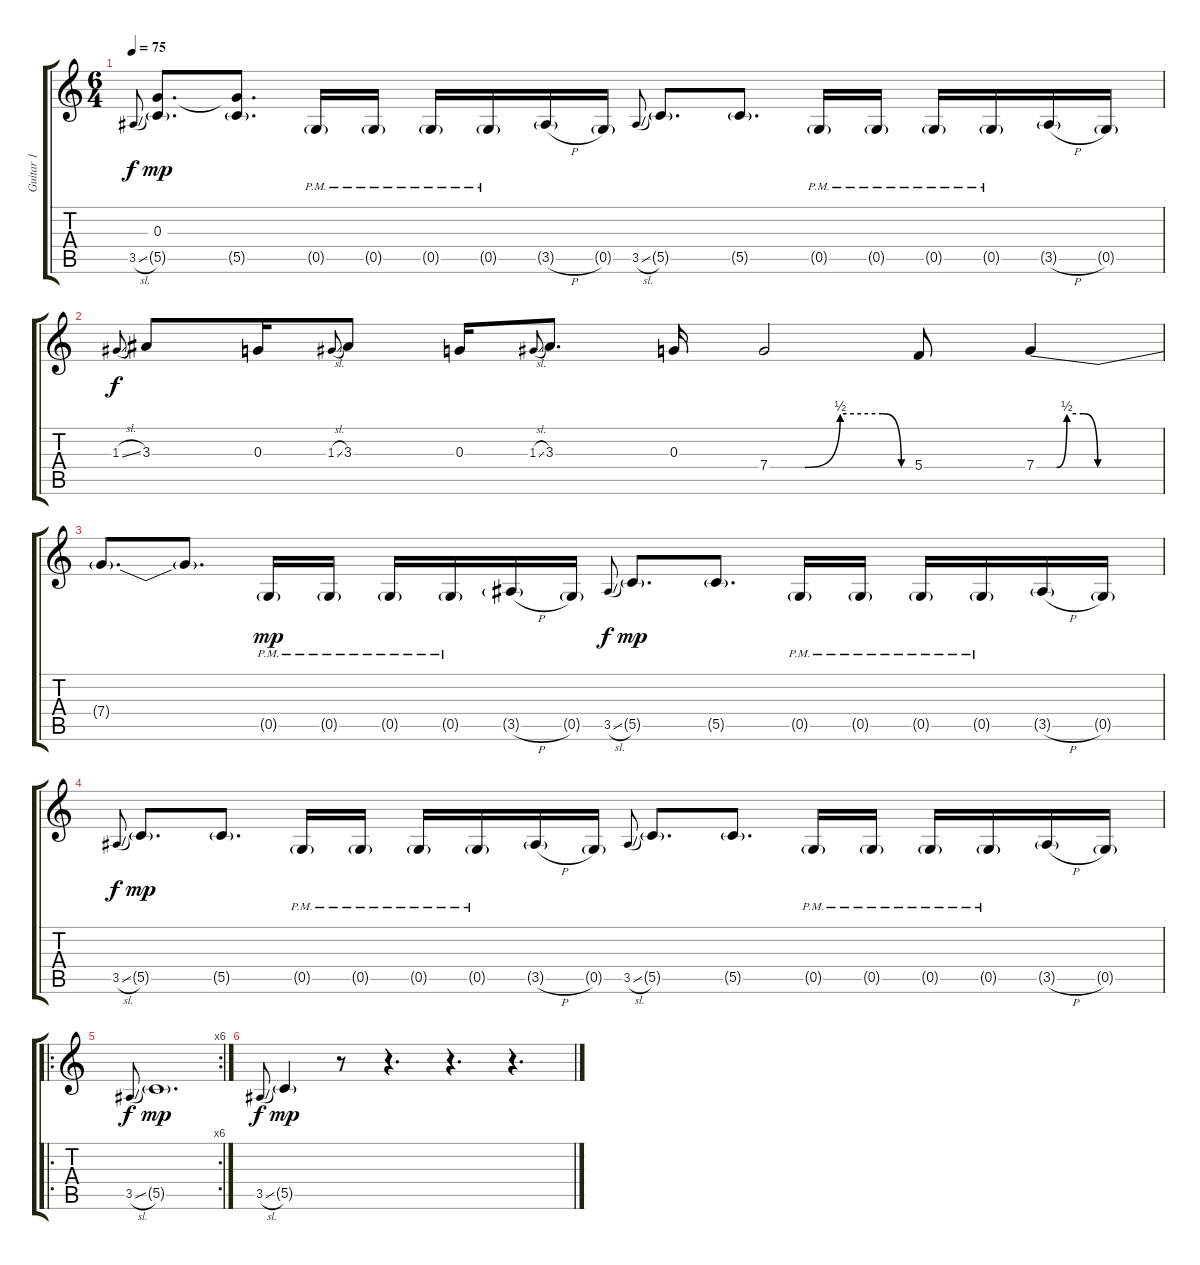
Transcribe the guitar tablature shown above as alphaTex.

\track ("Guitar 1" "Guitar 1") {instrument distortionguitar}
\staff {score tabs}
\tuning (E4 C4 G3 C3 G2 C2) {hide}
\ts (6 4)
\tempo 75
\clef g2
\ks c
3.5{sl}.8{gr onbeat dy f} (0.3 5.5{g}).8{d dy mp} (0.3{t} 5.5{g}).8{d} 0.5{g pm}.16 0.5{g pm}.16 0.5{g pm}.16 0.5{g pm}.16 3.5{h g}.16 0.5{g}.16 3.5{sl}.8{gr onbeat} 5.5{g}.8{d} 5.5{g}.8{d} 0.5{g pm}.16 0.5{g pm}.16 0.5{g pm}.16 0.5{g pm}.16 3.5{h g}.16 0.5{g}.16 |
1.3{sl}.8{gr onbeat dy f} 3.3.8 0.3.16 1.3{sl}.8{gr onbeat} 3.3.8 0.3.16 1.3{sl}.8{gr onbeat} 3.3.8{d} 0.3.16 7.4{be (custom 0 0 15 0 30 2 48 2 56 0 60 0)}.2 5.4.8 7.4{be (custom 0 0 10 0 15 2 23 2 30 0 37 0 50 0 60 0)}.4 |
7.4{t}.8{d} 7.4{t}.8{d} 0.5{g pm}.16{dy mp volume 0} 0.5{g pm}.16 0.5{g pm}.16 0.5{g pm}.16 3.5{h g}.16 0.5{g}.16 3.5{sl}.8{gr onbeat dy f} 5.5{g}.8{d dy mp} 5.5{g}.8{d} 0.5{g pm}.16 0.5{g pm}.16 0.5{g pm}.16 0.5{g pm}.16 3.5{h g}.16 0.5{g}.16 |
3.5{sl}.8{gr onbeat dy f} 5.5{g}.8{d dy mp} 5.5{g}.8{d} 0.5{g pm}.16 0.5{g pm}.16 0.5{g pm}.16 0.5{g pm}.16 3.5{h g}.16 0.5{g}.16 3.5{sl}.8{gr onbeat} 5.5{g}.8{d} 5.5{g}.8{d} 0.5{g pm}.16 0.5{g pm}.16 0.5{g pm}.16 0.5{g pm}.16 3.5{h g}.16 0.5{g}.16 |
\ro
\rc 6
3.5{sl}.8{gr onbeat dy f} 5.5{g}.1{d dy mp} |
3.5{sl}.8{gr onbeat dy f} 5.5{g}.4{dy mp} r.8 r.4{d} r.4{d} r.4{d}
